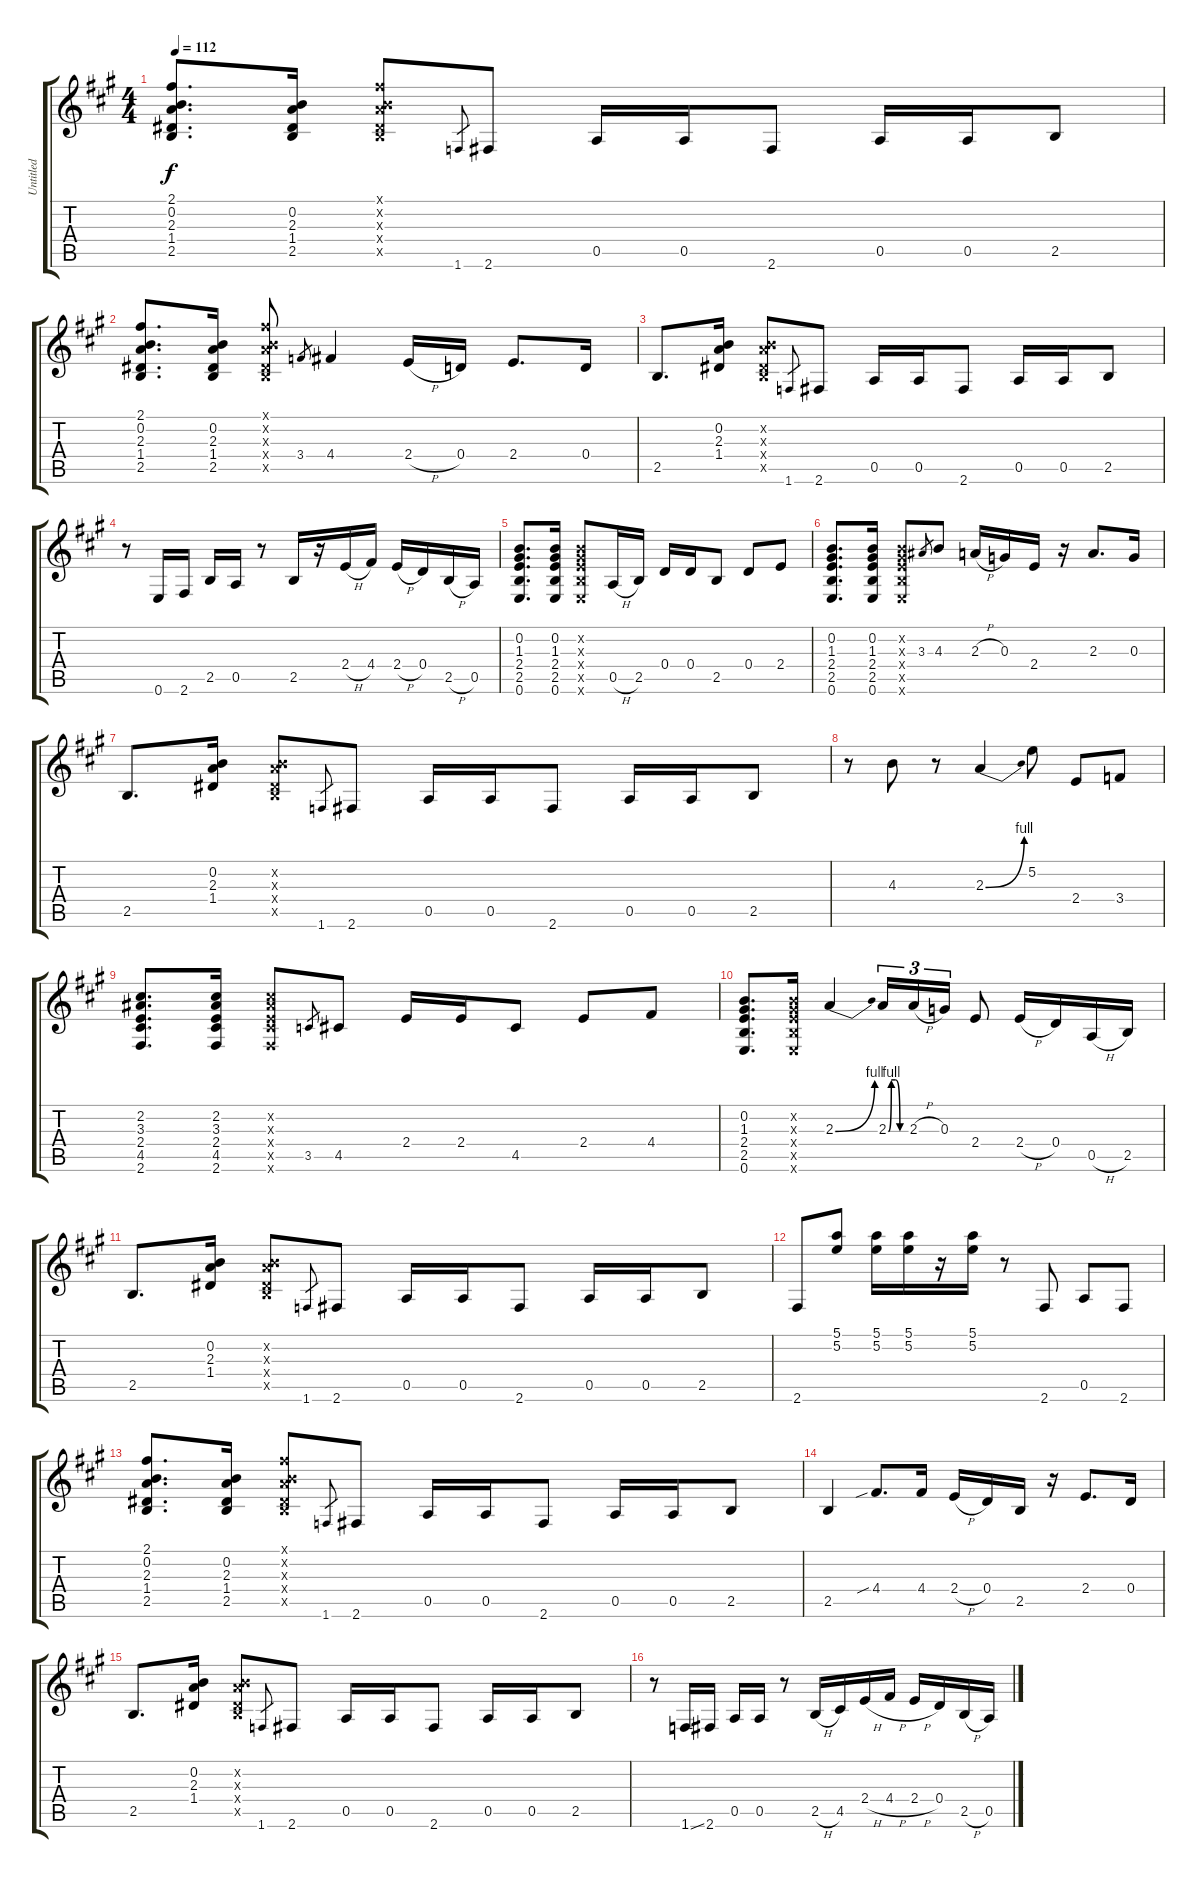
\track ("Untitled" "Untitled") {instrument distortionguitar}
\staff {score tabs}
\tuning (E4 B3 G3 D3 A2 E2) {hide}
\ts (4 4)
\tempo 112
\clef g2
\ks a
(2.1 0.2 2.3 1.4 2.5).8{d dy f instrument distortionguitar} (0.2 2.3 1.4 2.5).16 (2.1{x} 0.2{x} 2.3{x} 1.4{x} 2.5{x}).8 1.6.8{gr} 2.6.8 0.5.16 0.5.16 2.6.8 0.5.16 0.5.16 2.5.8 |
(2.1 0.2 2.3 1.4 2.5).8{d} (0.2 2.3 1.4 2.5).16 (2.1{x} 0.2{x} 2.3{x} 1.4{x} 2.5{x}).8 3.4.8{gr} 4.4.4 2.4{h}.16 0.4.16 2.4.8{d} 0.4.16 |
2.5.8{d} (0.2 2.3 1.4).16 (0.2{x} 2.3{x} 1.4{x} 2.5{x}).8 1.6.8{gr} 2.6.8 0.5.16 0.5.16 2.6.8 0.5.16 0.5.16 2.5.8 |
r.8 0.6.16 2.6.16 2.5.16 0.5.16 r.8 2.5.16 r.16 2.4{h}.16 4.4.16 2.4{h}.16 0.4.16 2.5{h}.16 0.5.16 |
(0.2 1.3 2.4 2.5 0.6).8{d} (0.2 1.3 2.4 2.5 0.6).16 (0.2{x} 1.3{x} 2.4{x} 2.5{x} 0.6{x}).8 0.5{h}.16 2.5.16 0.4.16 0.4.16 2.5.8 0.4.8 2.4.8 |
(0.2 1.3 2.4 2.5 0.6).8{d} (0.2 1.3 2.4 2.5 0.6).16 (0.2{x} 1.3{x} 2.4{x} 2.5{x} 0.6{x}).8 3.3.8{gr} 4.3.8 2.3{h}.16 0.3.16 2.4.16 r.16 2.3.8{d} 0.3.16 |
2.5.8{d} (0.2 2.3 1.4).16 (0.2{x} 2.3{x} 1.4{x} 2.5{x}).8 1.6.8{gr} 2.6.8 0.5.16 0.5.16 2.6.8 0.5.16 0.5.16 2.5.8 |
r.8 4.3.8 r.8 2.3{be (bend 0 0 60 4)}.4 5.2.8 2.4.8 3.4.8 |
(2.2 3.3 2.4 4.5 2.6).8{d} (2.2 3.3 2.4 4.5 2.6).16 (2.2{x} 3.3{x} 2.4{x} 4.5{x} 2.6{x}).8 3.5.8{gr} 4.5.8 2.4.16 2.4.16 4.5.8 2.4.8 4.4.8 |
(0.2 1.3 2.4 2.5 0.6).8{d} (0.2{x} 1.3{x} 2.4{x} 2.5{x} 0.6{x}).16 2.3{be (bend 0 0 60 4)}.4 2.3{be (custom 0 0 10 4 25 4 40 0 60 0)}.16{tu (3 2)} 2.3{h}.16{tu (3 2)} 0.3.16{tu (3 2)} 2.4.8 2.4{h}.16 0.4.16 0.5{h}.16 2.5.16 |
2.5.8{d} (0.2 2.3 1.4).16 (0.2{x} 2.3{x} 1.4{x} 2.5{x}).8 1.6.8{gr} 2.6.8 0.5.16 0.5.16 2.6.8 0.5.16 0.5.16 2.5.8 |
2.6.8 (5.1 5.2).8 (5.1 5.2).16 (5.1 5.2).16 r.16 (5.1 5.2).16 r.8 2.6.8 0.5.8 2.6.8 |
(2.1 0.2 2.3 1.4 2.5).8{d} (0.2 2.3 1.4 2.5).16 (2.1{x} 0.2{x} 2.3{x} 1.4{x} 2.5{x}).8 1.6.8{gr} 2.6.8 0.5.16 0.5.16 2.6.8 0.5.16 0.5.16 2.5.8 |
2.5.4 4.4{sib}.8{d} 4.4.16 2.4{h}.16 0.4.16 2.5.16 r.16 2.4.8{d} 0.4.16 |
2.5.8{d} (0.2 2.3 1.4).16 (0.2{x} 2.3{x} 1.4{x} 2.5{x}).8 1.6.8{gr} 2.6.8 0.5.16 0.5.16 2.6.8 0.5.16 0.5.16 2.5.8 |
r.8 1.6{ss}.16 2.6.16 0.5.16 0.5.16 r.8 2.5{h}.16 4.5.16 2.4{h}.16 4.4{h}.16 2.4{h}.16 0.4.16 2.5{h}.16 0.5.16
